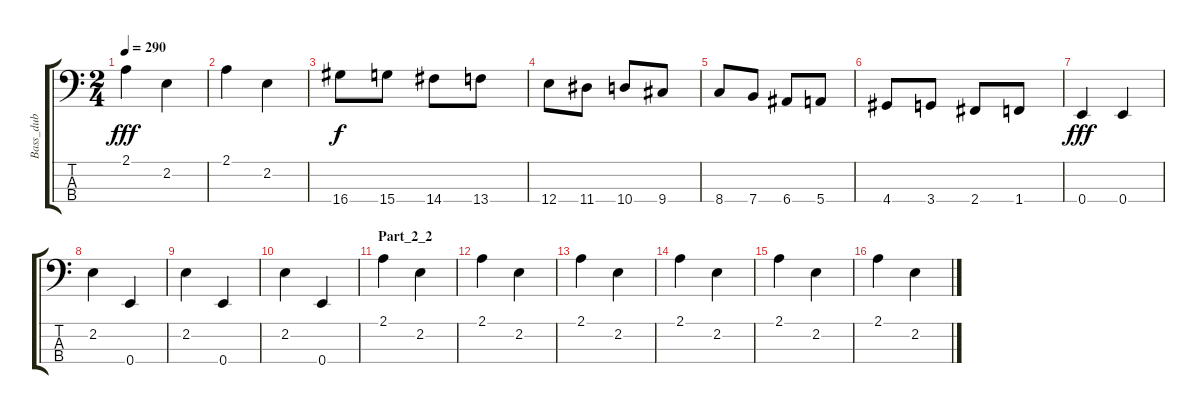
\track ("Bass_dub" "Bass_dub") {instrument electricguitarmuted}
\staff {score tabs}
\tuning (G2 D2 A1 E1) {hide}
\ts (2 4)
\tempo 290
\clef f4
\ks c
2.1.4{dy fff} 2.2.4 |
2.1.4 2.2.4 |
16.4.8{dy f} 15.4.8 14.4.8 13.4.8 |
12.4.8 11.4.8 10.4.8 9.4.8 |
8.4.8 7.4.8 6.4.8 5.4.8 |
4.4.8 3.4.8 2.4.8 1.4.8 |
0.4.4{dy fff} 0.4.4 |
2.2.4 0.4.4 |
2.2.4 0.4.4 |
2.2.4 0.4.4 |
\section ("" "Part_2_2")
2.1.4 2.2.4 |
2.1.4 2.2.4 |
2.1.4 2.2.4 |
2.1.4 2.2.4 |
2.1.4 2.2.4 |
2.1.4 2.2.4
